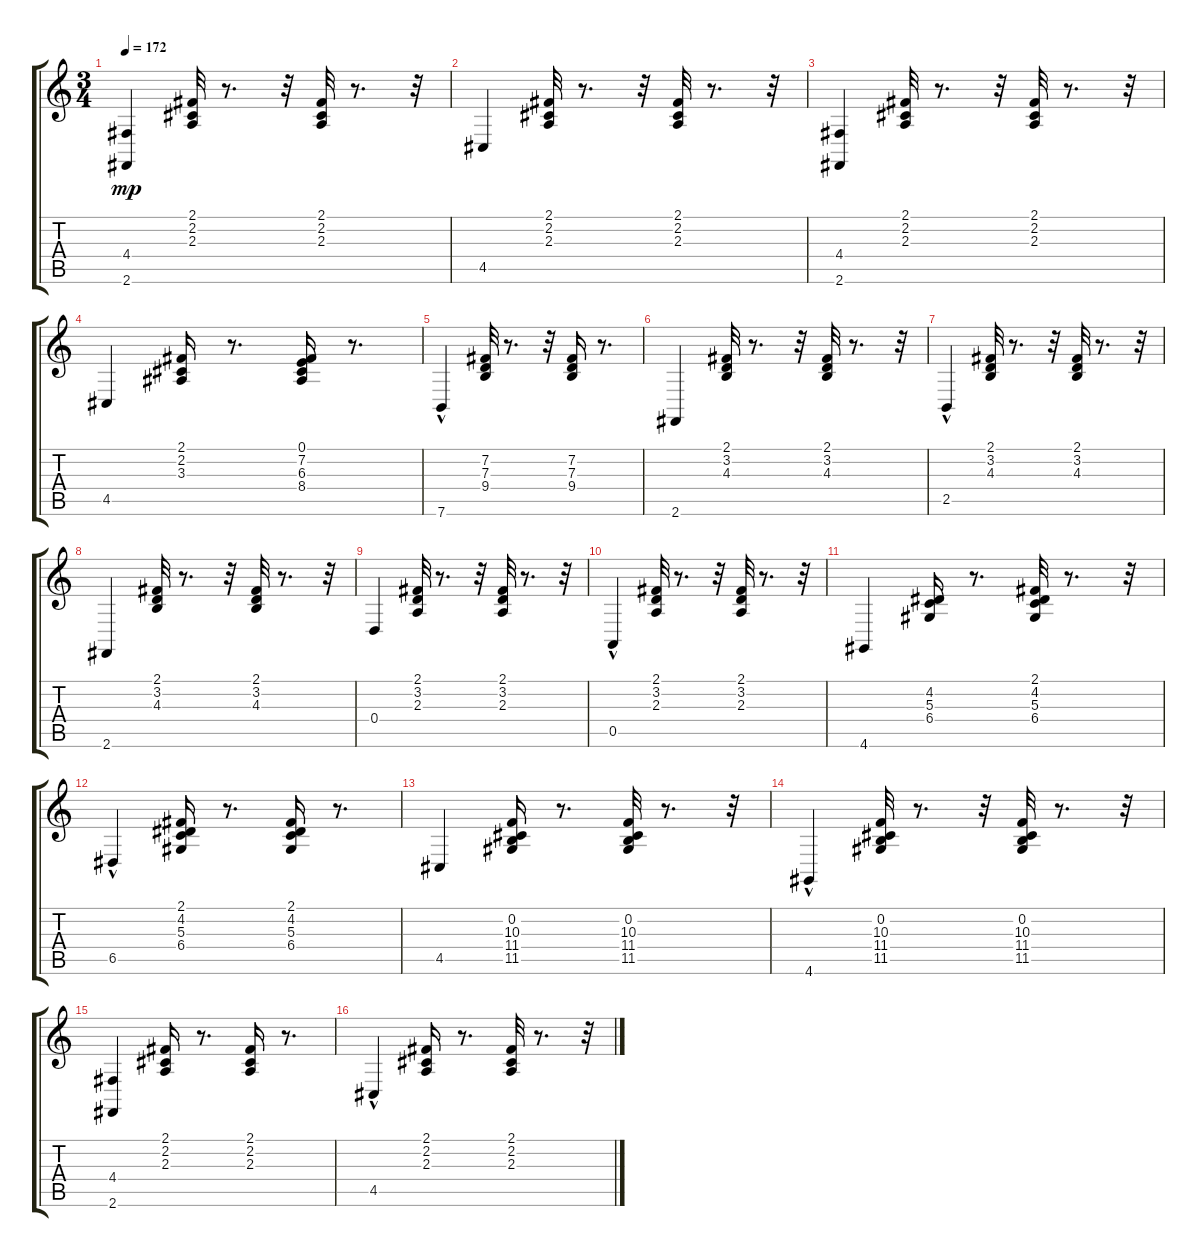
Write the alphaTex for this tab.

\track "" {instrument stringensemble1}
\staff {score tabs}
\tuning (E4 B3 G3 D3 A2 E2) {hide}
\ts (3 4)
\tempo 172
\clef g2
\ks c
(4.4 2.6).4{dy mp} (2.1 2.2 2.3).32 r.8{d} r.32 (2.1 2.2 2.3).32 r.8{d} r.32 |
4.5.4 (2.1 2.2 2.3).32 r.8{d} r.32 (2.1 2.2 2.3).32 r.8{d} r.32 |
(4.4 2.6).4 (2.1 2.2 2.3).32 r.8{d} r.32 (2.1 2.2 2.3).32 r.8{d} r.32 |
4.5.4 (2.1 2.2 3.3).16 r.8{d} (0.1 7.2 6.3 8.4).16 r.8{d} |
7.6{hac}.4 (7.2 7.3 9.4).32 r.8{d} r.32 (7.2 7.3 9.4).16 r.8{d} |
2.6.4 (2.1 3.2 4.3).32 r.8{d} r.32 (2.1 3.2 4.3).32 r.8{d} r.32 |
2.5{hac}.4 (2.1 3.2 4.3).32 r.8{d} r.32 (2.1 3.2 4.3).32 r.8{d} r.32 |
2.6.4 (2.1 3.2 4.3).32 r.8{d} r.32 (2.1 3.2 4.3).32 r.8{d} r.32 |
0.4.4 (2.1 3.2 2.3).32 r.8{d} r.32 (2.1 3.2 2.3).32 r.8{d} r.32 |
0.5{hac}.4 (2.1 3.2 2.3).32 r.8{d} r.32 (2.1 3.2 2.3).32 r.8{d} r.32 |
4.6.4 (4.2 5.3 6.4).16 r.8{d} (2.1 4.2 5.3 6.4).32 r.8{d} r.32 |
6.5{hac}.4 (2.1 4.2 5.3 6.4).16 r.8{d} (2.1 4.2 5.3 6.4).16 r.8{d} |
4.5.4 (0.2 10.3 11.4 11.5).16 r.8{d} (0.2 10.3 11.4 11.5).32 r.8{d} r.32 |
4.6{hac}.4 (0.2 10.3 11.4 11.5).32 r.8{d} r.32 (0.2 10.3 11.4 11.5).32 r.8{d} r.32 |
(4.4 2.6).4 (2.1 2.2 2.3).16 r.8{d} (2.1 2.2 2.3).16 r.8{d} |
4.5{hac}.4 (2.1 2.2 2.3).16 r.8{d} (2.1 2.2 2.3).32 r.8{d} r.32
